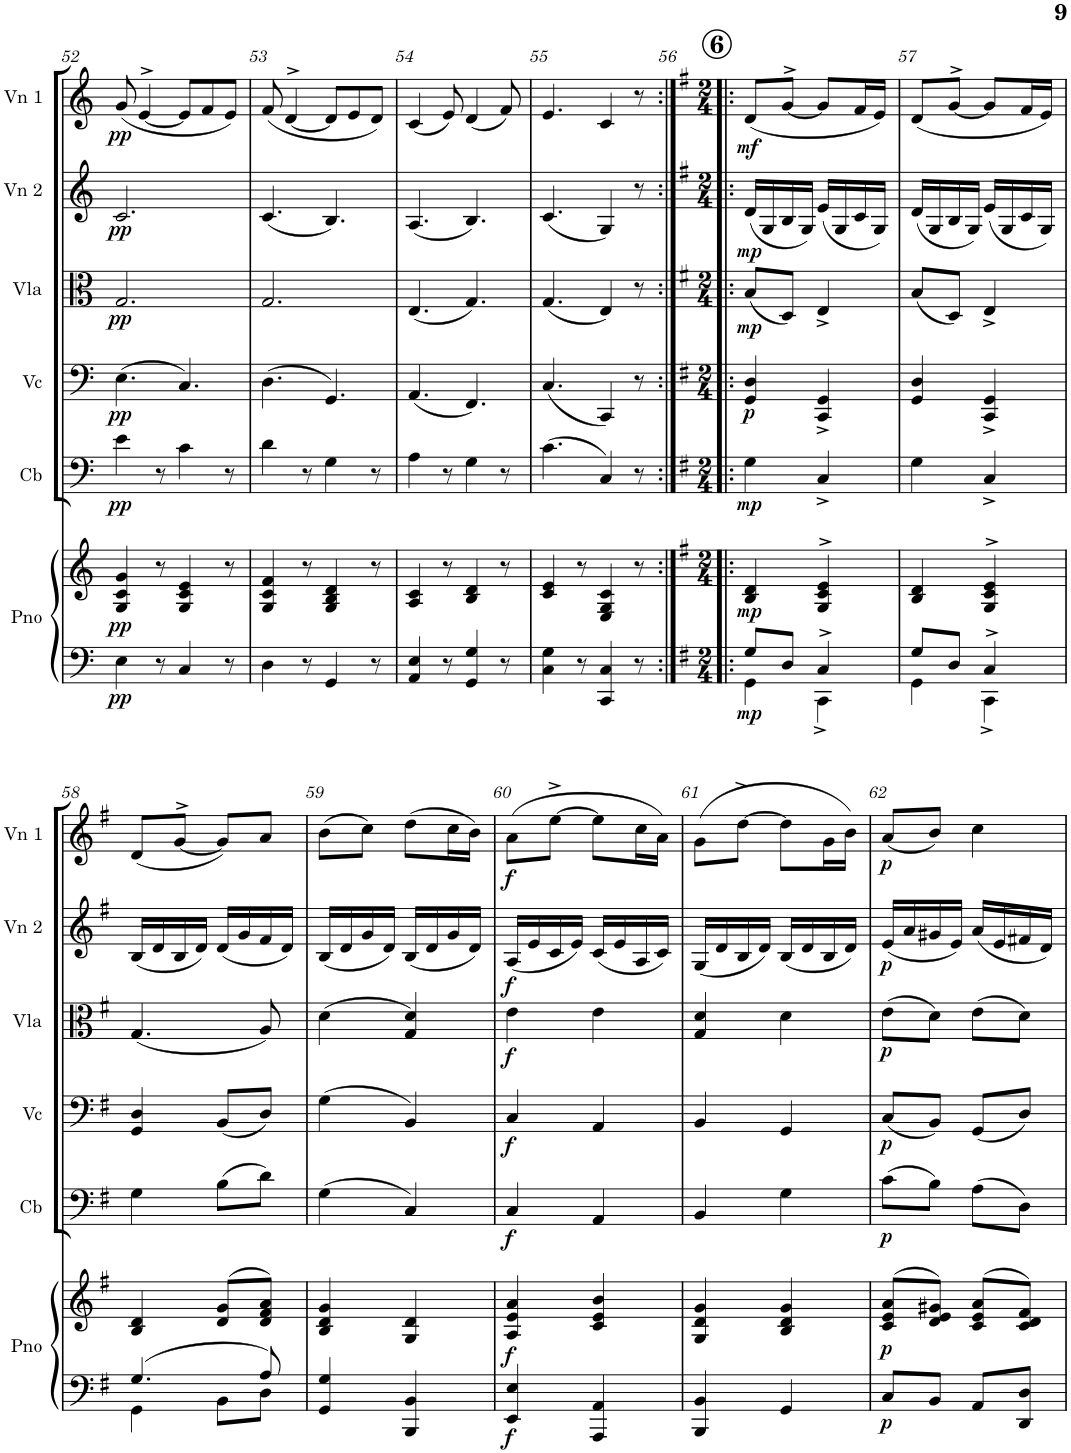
**kern	**kern	**dynam	**kern	**dynam	**kern	**dynam	**kern	**dynam	**kern	**dynam	**kern	**dynam
*part6	*part6	*part6	*part5	*part5	*part4	*part4	*part3	*part3	*part2	*part2	*part1	*part1
*staff7	*staff6	*staff6/7	*staff5	*staff5	*staff4	*staff4	*staff3	*staff3	*staff2	*staff2	*staff1	*staff1
*I"Piano	*	*	*I"Contrabass	*	*I"Violoncello	*	*I"Viola	*	*I"Violin 2	*	*I"Violin 1	*
*I'Pno	*	*	*I'Cb	*	*I'Vc	*	*I'Vla	*	*I'Vn 2	*	*I'Vn 1	*
!!LO:PB:g=z
*clefF4	*clefG2	*	*clefF4	*	*clefF4	*	*clefC3	*	*clefG2	*	*clefG2	*
*	*	*	*Trd7c12	*	*	*	*	*	*	*	*	*
*k[]	*k[]	*	*k[]	*	*k[]	*	*k[]	*	*k[]	*	*k[]	*
*M6/8	*M6/8	*	*M6/8	*	*M6/8	*	*M6/8	*	*M6/8	*	*M6/8	*
=52	=52	=52	=52	=52	=52	=52	=52	=52	=52	=52	=52	=52
!	!	!LO:DY:b=2	!	!	!	!	!	!	!	!	!	!
!	!	!LO:DY:n=1:b	!	!LO:DY:b	!	!LO:DY:b	!	!LO:DY:b	!	!LO:DY:b	!	!LO:DY:b
4E\	4G/ 4c/ 4g/	pp pp	4e\	pp	(4.E\	pp	2.G/	pp	2.c/	pp	(8g/	pp
.	.	.	.	.	.	.	.	.	.	.	[4e^>/	.
8r	8r	.	8r	.	.	.	.	.	.	.	.	.
4C/	4G/ 4c/ 4e/	.	4c\	.	4.C/)	.	.	.	.	.	8e/L]	.
.	.	.	.	.	.	.	.	.	.	.	8f/	.
8r	8r	.	8r	.	.	.	.	.	.	.	8e/J)	.
=53	=53	=53	=53	=53	=53	=53	=53	=53	=53	=53	=53	=53
4D\	4G/ 4c/ 4f/	.	4d\	.	(4.D\	.	2.G/	.	(4.c/	.	(8f/	.
.	.	.	.	.	.	.	.	.	.	.	[4d^>/	.
8r	8r	.	8r	.	.	.	.	.	.	.	.	.
4GG/	4G/ 4B/ 4d/	.	4G\	.	4.GG/)	.	.	.	4.B/)	.	8d/L]	.
.	.	.	.	.	.	.	.	.	.	.	8e/	.
8r	8r	.	8r	.	.	.	.	.	.	.	8d/J)	.
=54	=54	=54	=54	=54	=54	=54	=54	=54	=54	=54	=54	=54
4AA/ 4E/	4A/ 4c/	.	4A\	.	(4.AA/	.	(4.E/	.	(4.A/	.	(4c/	.
8r	8r	.	8r	.	.	.	.	.	.	.	8e/)	.
4GG/ 4G/	4B/ 4d/	.	4G\	.	4.FF/)	.	4.G/)	.	4.B/)	.	(4d/	.
8r	8r	.	8r	.	.	.	.	.	.	.	8f/)	.
=55	=55	=55	=55	=55	=55	=55	=55	=55	=55	=55	=55	=55
4C\ 4G\	4c/ 4e/	.	(4.c\	.	(4.C/	.	(4.G/	.	(4.c/	.	4.e/	.
8r	8r	.	.	.	.	.	.	.	.	.	.	.
4CC/ 4C/	4E/ 4G/ 4c/	.	4C/)	.	4CC/)	.	4E/)	.	4G/)	.	4c/	.
8r	8r	.	8r	.	8r	.	8r	.	8r	.	8r	.
!!LO:REH:place=s1:a:B:cj:enc=circle:fs=14:t=6
=56:|!|:	=56:|!|:	=56:|!|:	=56:|!|:	=56:|!|:	=56:|!|:	=56:|!|:	=56:|!|:	=56:|!|:	=56:|!|:	=56:|!|:	=56:|!|:	=56:|!|:
*k[f#]	*k[f#]	*	*k[f#]	*	*k[f#]	*	*k[f#]	*	*k[f#]	*	*k[f#]	*
*M2/4	*M2/4	*	*M2/4	*	*M2/4	*	*M2/4	*	*M2/4	*	*M2/4	*
*^	*	*	*	*	*	*	*	*	*	*	*	*
!	!	!	!LO:DY:b=2	!	!	!	!	!	!	!	!	!	!
!	!	!	!LO:DY:n=1:b	!	!LO:DY:b	!	!LO:DY:b	!	!LO:DY:b	!	!LO:DY:b	!	!LO:DY:b
8G/L	4GG\	4B/ 4d/	mp mp	4G\	mp	4GG/ 4D/	p	(8B/L	mp	(16d/LL	mp	(8d/L	mf
.	.	.	.	.	.	.	.	.	.	16G/	.	.	.
8D/J	.	.	.	.	.	.	.	8D/J)	.	16B/	.	[8g^>/J	.
.	.	.	.	.	.	.	.	.	.	16G/JJ)	.	.	.
4C^/	4CC^\	4G/^> 4c/^> 4e/^>	.	4C^/	.	4CC/^ 4GG/^	.	4E^/	.	(16e/LL	.	8g/L]	.
.	.	.	.	.	.	.	.	.	.	16G/	.	.	.
.	.	.	.	.	.	.	.	.	.	16c/	.	16f#/L	.
.	.	.	.	.	.	.	.	.	.	16G/JJ)	.	16e/JJ)	.
=57	=57	=57	=57	=57	=57	=57	=57	=57	=57	=57	=57	=57	=57
8G/L	4GG\	4B/ 4d/	.	4G\	.	4GG/ 4D/	.	(8B/L	.	(16d/LL	.	(8d/L	.
.	.	.	.	.	.	.	.	.	.	16G/	.	.	.
8D/J	.	.	.	.	.	.	.	8D/J)	.	16B/	.	[8g^>/J	.
.	.	.	.	.	.	.	.	.	.	16G/JJ)	.	.	.
4C^/	4CC^\	4G/^> 4c/^> 4e/^>	.	4C^/	.	4CC/^ 4GG/^	.	4E^/	.	(16e/LL	.	8g/L]	.
.	.	.	.	.	.	.	.	.	.	16G/	.	.	.
.	.	.	.	.	.	.	.	.	.	16c/	.	16f#/L	.
.	.	.	.	.	.	.	.	.	.	16G/JJ)	.	16e/JJ)	.
!!LO:LB:g=z
=58	=58	=58	=58	=58	=58	=58	=58	=58	=58	=58	=58	=58	=58
4.G/	4GG\	4B/ 4d/	.	4G\	.	4GG/ 4D/	.	(4.G/	.	(16B/LL	.	(8d/L	.
.	.	.	.	.	.	.	.	.	.	16d/	.	.	.
.	.	.	.	.	.	.	.	.	.	16B/	.	[8g^>/J	.
.	.	.	.	.	.	.	.	.	.	16d/JJ)	.	.	.
.	8BB\L	(>8d/ 8g/L	.	(8B\L	.	(8BB/L	.	.	.	(16d/LL	.	8g/L])	.
.	.	.	.	.	.	.	.	.	.	16g/	.	.	.
8A/	8D\J	8d/ 8f#/ 8a/J)	.	8d\J)	.	8D/J)	.	8A/)	.	16f#/	.	8a/J	.
.	.	.	.	.	.	.	.	.	.	16d/JJ)	.	.	.
*v	*v	*	*	*	*	*	*	*	*	*	*	*	*
=59	=59	=59	=59	=59	=59	=59	=59	=59	=59	=59	=59	=59
4GG/ 4G/	4B/ 4d/ 4g/	.	(4G\	.	(4G\	.	(4d\	.	(16B/LL	.	(8b\L	.
.	.	.	.	.	.	.	.	.	16d/	.	.	.
.	.	.	.	.	.	.	.	.	16g/	.	8cc\J)	.
.	.	.	.	.	.	.	.	.	16d/JJ)	.	.	.
4BBB/ 4BB/	4G/ 4d/	.	4C/)	.	4BB/)	.	4G/ 4d/)	.	(16B/LL	.	(8dd\L	.
.	.	.	.	.	.	.	.	.	16d/	.	.	.
.	.	.	.	.	.	.	.	.	16g/	.	16cc\L	.
.	.	.	.	.	.	.	.	.	16d/JJ)	.	16b\JJ)	.
=60	=60	=60	=60	=60	=60	=60	=60	=60	=60	=60	=60	=60
!	!	!LO:DY:b=2	!	!	!	!	!	!	!	!	!	!
!	!	!LO:DY:n=1:b	!	!LO:DY:b	!	!LO:DY:b	!	!LO:DY:b	!	!LO:DY:b	!	!LO:DY:b
4EE/ 4E/	4A/ 4e/ 4a/	f f	4C/	f	4C/	f	4e\	f	(16A/LL	f	(8a\L	f
.	.	.	.	.	.	.	.	.	16e/	.	.	.
.	.	.	.	.	.	.	.	.	16c/	.	[8ee^\J	.
.	.	.	.	.	.	.	.	.	16e/JJ)	.	.	.
4AAA/ 4AA/	4c/ 4e/ 4b/	.	4AA/	.	4AA/	.	4e\	.	(16c/LL	.	8ee\L]	.
.	.	.	.	.	.	.	.	.	16e/	.	.	.
.	.	.	.	.	.	.	.	.	16A/	.	16cc\L	.
.	.	.	.	.	.	.	.	.	16c/JJ)	.	16a\JJ)	.
=61	=61	=61	=61	=61	=61	=61	=61	=61	=61	=61	=61	=61
4BBB/ 4BB/	4G/ 4d/ 4g/	.	4BB/	.	4BB/	.	4G/ 4d/	.	(16G/LL	.	(8g\L	.
.	.	.	.	.	.	.	.	.	16d/	.	.	.
.	.	.	.	.	.	.	.	.	16B/	.	[8dd^\J	.
.	.	.	.	.	.	.	.	.	16d/JJ)	.	.	.
4GG/	4B/ 4d/ 4g/	.	4G\	.	4GG/	.	4d\	.	(16B/LL	.	8dd\L]	.
.	.	.	.	.	.	.	.	.	16d/	.	.	.
.	.	.	.	.	.	.	.	.	16B/	.	16g\L	.
.	.	.	.	.	.	.	.	.	16d/JJ)	.	16b\JJ)	.
=62	=62	=62	=62	=62	=62	=62	=62	=62	=62	=62	=62	=62
!	!	!LO:DY:b=2	!	!	!	!	!	!	!	!	!	!
!	!	!LO:DY:n=1:b	!	!LO:DY:b	!	!LO:DY:b	!	!LO:DY:b	!	!LO:DY:b	!	!LO:DY:b
8C/L	(>8c/ 8e/ 8a/L	p p	(8c\L	p	(8C/L	p	(8e\L	p	(16e/LL	p	(8a/L	p
.	.	.	.	.	.	.	.	.	16a/	.	.	.
8BB/J	8d/ 8e/ 8g#X/J)	.	8B\J)	.	8BB/J)	.	8d\J)	.	16g#X/	.	8b/J)	.
.	.	.	.	.	.	.	.	.	16e/JJ)	.	.	.
8AA/L	(>8c/ 8e/ 8a/L	.	(8A\L	.	(8GG/L	.	(8e\L	.	(16a/LL	.	4cc\	.
.	.	.	.	.	.	.	.	.	16e/	.	.	.
8DD/ 8D/J	8c/ 8d/ 8f#/J)	.	8D\J)	.	8D/J)	.	8d\J)	.	16f#X/	.	.	.
.	.	.	.	.	.	.	.	.	16d/JJ)	.	.	.
=	=	=	=	=	=	=	=	=	=	=	=	=
*-	*-	*-	*-	*-	*-	*-	*-	*-	*-	*-	*-	*-
